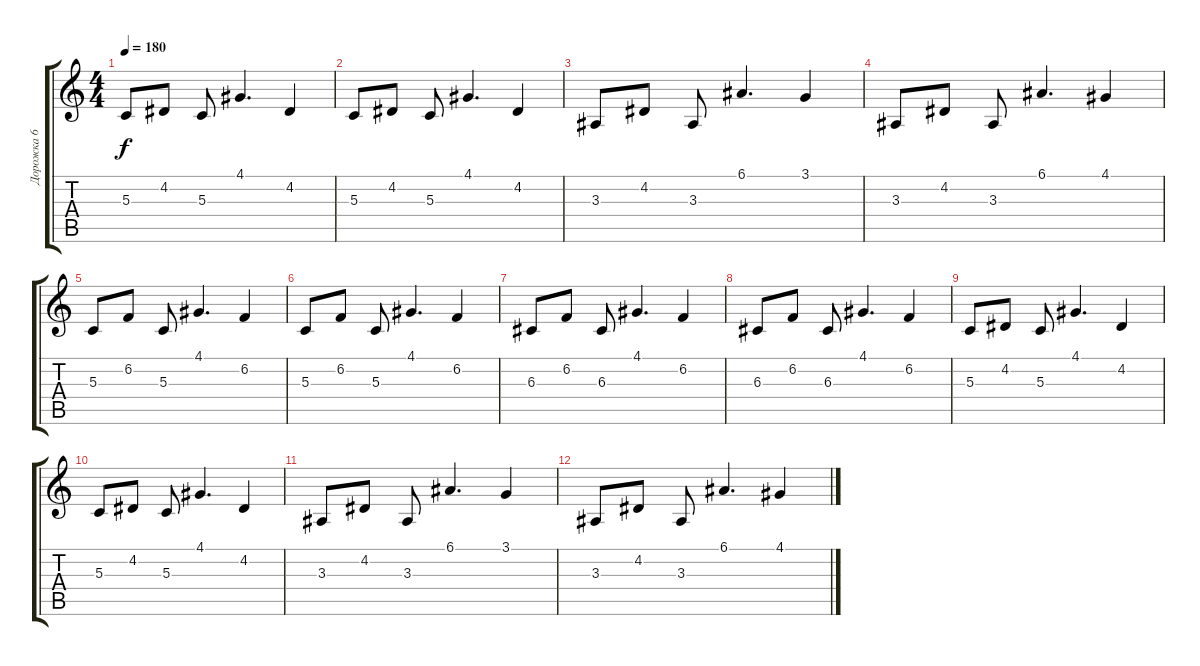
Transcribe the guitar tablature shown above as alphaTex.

\track ("Дорожка 6" "Дорожка 6") {instrument lead1square}
\staff {score tabs}
\tuning (E4 B3 G3 D3 A2 E2) {hide}
\ts (4 4)
\tempo 180
\clef g2
\ks c
5.3.8{dy f} 4.2.8 5.3.8 4.1.4{d} 4.2.4 |
5.3.8 4.2.8 5.3.8 4.1.4{d} 4.2.4 |
3.3.8 4.2.8 3.3.8 6.1.4{d} 3.1.4 |
3.3.8 4.2.8 3.3.8 6.1.4{d} 4.1.4 |
5.3.8 6.2.8 5.3.8 4.1.4{d} 6.2.4 |
5.3.8 6.2.8 5.3.8 4.1.4{d} 6.2.4 |
6.3.8 6.2.8 6.3.8 4.1.4{d} 6.2.4 |
6.3.8 6.2.8 6.3.8 4.1.4{d} 6.2.4 |
5.3.8 4.2.8 5.3.8 4.1.4{d} 4.2.4 |
5.3.8 4.2.8 5.3.8 4.1.4{d} 4.2.4 |
3.3.8 4.2.8 3.3.8 6.1.4{d} 3.1.4 |
3.3.8 4.2.8 3.3.8 6.1.4{d} 4.1.4
